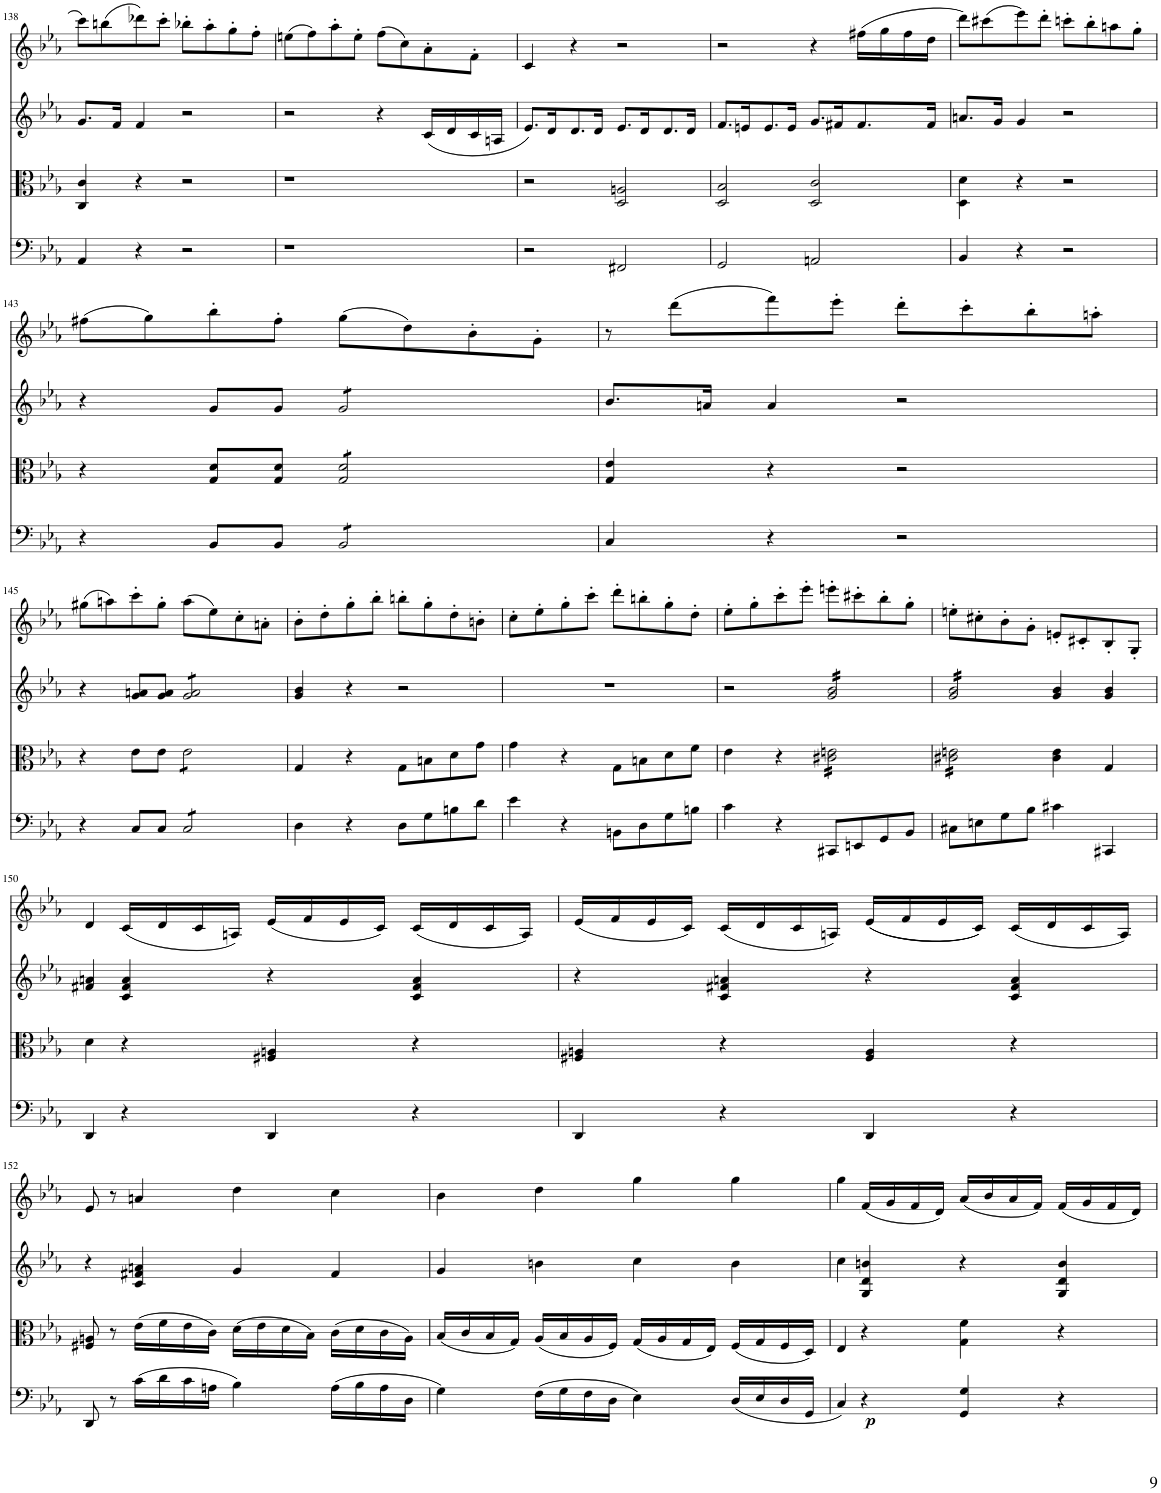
**kern	**dynam	**kern	**kern	**kern
*part4	*part4	*part3	*part2	*part1
*staff4	*staff4	*staff3	*staff2	*staff1
*I"Piano	*	*I"Piano	*I"Piano	*I"Piano
*I'Pno	*	*I'Pno	*I'Pno	*I'Pno
!!LO:PB:g=z
*clefF4	*	*clefC3	*clefG2	*clefG2
*k[b-e-a-]	*	*k[b-e-a-]	*k[b-e-a-]	*k[b-e-a-]
*M4/4	*	*M4/4	*M4/4	*M4/4
*met(c)	*	*met(c)	*met(c)	*met(c)
=138	=138	=138	=138	=138
4AA-/	.	4C/ 4c/	8.g/L	8ccc\L
.	.	.	.	(8bbn\
.	.	.	16f/Jk	.
4r	.	4r	4f/	8ddd-X\)
.	.	.	.	8ccc'\J
2r	.	2r	2r	8bb-X'\L
.	.	.	.	8aa-'\
.	.	.	.	8gg'\
.	.	.	.	8ff'\J
=139	=139	=139	=139	=139
1r	.	1r	2r	(8een\L
.	.	.	.	8ff\)
.	.	.	.	8aa-'\
.	.	.	.	8ee'\J
.	.	.	4r	(8ff\L
.	.	.	.	8cc\)
.	.	.	(16c/LL	8a-'\
.	.	.	16d/	.
.	.	.	16c/	8f'\J
.	.	.	16An/JJ	.
=140	=140	=140	=140	=140
2r	.	2r	8.e-/L)	4c/
.	.	.	16d/K	.
.	.	.	8.d/	4r
.	.	.	16d/Jk	.
2FF#X/	.	2D/ 2An/	8.e-/L	2r
.	.	.	16d/K	.
.	.	.	8.d/	.
.	.	.	16d/Jk	.
=141	=141	=141	=141	=141
2GG/	.	2D/ 2B-/	8.f/L	2r
.	.	.	16en/K	.
.	.	.	8.e/	.
.	.	.	16e/Jk	.
2AAn/	.	2D/ 2c/	8.g/L	4r
.	.	.	16f#X/K	.
.	.	.	8.f#/	(16ff#X\LL
.	.	.	.	16gg\
.	.	.	.	16ff#\
.	.	.	16f#/Jk	16dd\JJ
=142	=142	=142	=142	=142
4BB-/	.	4D\ 4d\	8.an/L	8ddd\L)
.	.	.	.	(8ccc#X\
.	.	.	16g/Jk	.
4r	.	4r	4g/	8eee-\)
.	.	.	.	8ddd'\J
2r	.	2r	2r	8cccn'\L
.	.	.	.	8bb-'\
.	.	.	.	8aan\
.	.	.	.	8gg'\J
!!LO:LB:g=z
=143	=143	=143	=143	=143
4r	.	4r	4r	(8ff#X\L
.	.	.	.	8gg\)
8BB-/L	.	8G/ 8d/L	8g/L	8bb-'\
8BB-/J	.	8G/ 8d/J	8g/J	8ff#'\J
*tremolo	*	*	*	*
*	*	*tremolo	*	*
*	*	*	*tremolo	*
8BB-/L	.	8G/ 8d/L	8g/L	(8gg\L
8BB-/	.	8G/ 8d/	8g/	8dd\)
8BB-/	.	8G/ 8d/	8g/	8b-'\
8BB-/J	.	8G/ 8d/J	8g/J	8g'\J
*	*	*	*Xtremolo	*
*	*	*Xtremolo	*	*
*Xtremolo	*	*	*	*
=144	=144	=144	=144	=144
4C/	.	4G/ 4e-/	8.b-/L	8r
.	.	.	.	(8ddd\L
.	.	.	16an/Jk	.
4r	.	4r	4a/	8fff\)
.	.	.	.	8eee-'\J
2r	.	2r	2r	8ddd'\L
.	.	.	.	8ccc'\
.	.	.	.	8bb-'\
.	.	.	.	8aan'\J
!!LO:LB:g=z
=145	=145	=145	=145	=145
4r	.	4r	4r	(8gg#X\L
.	.	.	.	8aan\)
8C/L	.	8e-\L	8g/ 8an/L	8ccc'\
8C/J	.	8e-\J	8g/ 8a/J	8gg#'\J
*tremolo	*	*	*	*
*	*	*tremolo	*	*
*	*	*	*tremolo	*
8C/L	.	8e-\L	8g/ 8a/L	(8aa\L
8C/	.	8e-\	8g/ 8a/	8ee-\)
8C/	.	8e-\	8g/ 8a/	8cc'\
8C/J	.	8e-\J	8g/ 8a/J	8an'\J
*	*	*	*Xtremolo	*
*	*	*Xtremolo	*	*
*Xtremolo	*	*	*	*
=146	=146	=146	=146	=146
4D\	.	4G/	4g/ 4b-/	8b-'\L
.	.	.	.	8dd'\
4r	.	4r	4r	8gg'\
.	.	.	.	8bb-'\J
8D\L	.	8G\L	2r	8bbn'\L
8G\	.	8Bn\	.	8gg'\
8Bn\	.	8d\	.	8dd'\
8d\J	.	8g\J	.	8bn'\J
=147	=147	=147	=147	=147
4e-\	.	4g\	1r	8cc'\L
.	.	.	.	8ee-'\
4r	.	4r	.	8gg'\
.	.	.	.	8ccc'\J
8BBn\L	.	8G\L	.	8ddd'\L
8D\	.	8Bn\	.	8bbn'\
8G\	.	8d\	.	8gg'\
8Bn\J	.	8f\J	.	8dd'\J
=148	=148	=148	=148	=148
4c\	.	4e-\	2r	8ee-'\L
.	.	.	.	8gg'\
4r	.	4r	.	8ccc'\
.	.	.	.	8eee-'\J
*	*	*tremolo	*	*
*	*	*	*tremolo	*
8CC#X/L	.	16c#X\ 16en\LL	16g/ 16b-/LL	8eeen'\L
.	.	16c#X\ 16en\	16g/ 16b-/	.
8EEn/	.	16c#X\ 16en\	16g/ 16b-/	8ccc#X'\
.	.	16c#X\ 16en\	16g/ 16b-/	.
8GG/	.	16c#X\ 16en\	16g/ 16b-/	8bb-'\
.	.	16c#X\ 16en\	16g/ 16b-/	.
8BB-/J	.	16c#X\ 16en\	16g/ 16b-/	8gg'\J
.	.	16c#X\ 16en\JJ	16g/ 16b-/JJ	.
=149	=149	=149	=149	=149
8C#X\L	.	16c#X\ 16en\LL	16g/ 16b-/LL	8een'\L
.	.	16c#X\ 16en\	16g/ 16b-/	.
8En\	.	16c#X\ 16en\	16g/ 16b-/	8cc#X'\
.	.	16c#X\ 16en\	16g/ 16b-/	.
8G\	.	16c#X\ 16en\	16g/ 16b-/	8b-'\
.	.	16c#X\ 16en\	16g/ 16b-/	.
8B-\J	.	16c#X\ 16en\	16g/ 16b-/	8g'\J
.	.	16c#X\ 16en\JJ	16g/ 16b-/JJ	.
*	*	*	*Xtremolo	*
*	*	*Xtremolo	*	*
4c#X\	.	4c#\ 4e\	4g/ 4b-/	8en'/L
.	.	.	.	8c#X'/
4CC#X/	.	4G/	4g/ 4b-/	8B-'/
.	.	.	.	8G'/J
!!LO:LB:g=z
=150	=150	=150	=150	=150
4DD/	.	4d\	4f#X/ 4an/	4d/
4r	.	4r	4c/ 4f#/ 4a/	(16c/LL
.	.	.	.	16d/
.	.	.	.	16c/
.	.	.	.	16An/JJ)
4DD/	.	4F#X/ 4An/	4r	(16e-/LL
.	.	.	.	16f/
.	.	.	.	16e-/
.	.	.	.	16c/JJ)
4r	.	4r	4c/ 4f#/ 4a/	(16c/LL
.	.	.	.	16d/
.	.	.	.	16c/
.	.	.	.	16A/JJ)
=151	=151	=151	=151	=151
4DD/	.	4F#X/ 4An/	4r	(16e-/LL
.	.	.	.	16f/
.	.	.	.	16e-/
.	.	.	.	16c/JJ)
4r	.	4r	4c/ 4f#X/ 4an/	(16c/LL
.	.	.	.	16d/
.	.	.	.	16c/
.	.	.	.	16An/JJ)
4DD/	.	4F#/ 4A/	4r	((16e-/LL
.	.	.	.	16f/
.	.	.	.	16e-/
.	.	.	.	16c/JJ))
4r	.	4r	4c/ 4f#/ 4a/	(16c/LL
.	.	.	.	16d/
.	.	.	.	16c/
.	.	.	.	16A/JJ)
!!LO:LB:g=z
=152	=152	=152	=152	=152
8DD/	.	8F#X/ 8An/	4r	8e-/
8r	.	8r	.	8r
(16c\LL	.	(16e-\LL	4c/ 4f#X/ 4an/	4an/
16d\	.	16f\	.	.
16c\	.	16e-\	.	.
16An\JJ	.	16c\JJ)	.	.
4B-\)	.	(16d\LL	4g/	4dd\
.	.	16e-\	.	.
.	.	16d\	.	.
.	.	16B-\JJ)	.	.
(16A\LL	.	(16c\LL	4f#/	4cc\
16B-\	.	16d\	.	.
16A\	.	16c\	.	.
16D\JJ	.	16A\JJ)	.	.
=153	=153	=153	=153	=153
4G\)	.	(16B-/LL	4g/	4b-\
.	.	16c/	.	.
.	.	16B-/	.	.
.	.	16G/JJ)	.	.
(16F\LL	.	(16A-/LL	4bn\	4dd\
16G\	.	16B-/	.	.
16F\	.	16A-/	.	.
16D\JJ	.	16F/JJ)	.	.
4E-\)	.	(16G/LL	4cc\	4gg\
.	.	16A-/	.	.
.	.	16G/	.	.
.	.	16E-/JJ)	.	.
(16D/LL	.	(16F/LL	4b\	4gg\
16E-/	.	16G/	.	.
16D/	.	16F/	.	.
16GG/JJ	.	16D/JJ)	.	.
=154	=154	=154	=154	=154
4C/)	.	4E-/	4cc\	4gg\
!	!LO:DY:b	!	!	!
4r	p	4r	4G/ 4d/ 4bn/	(16f/LL
.	.	.	.	16g/
.	.	.	.	16f/
.	.	.	.	16d/JJ)
4GG/ 4G/	.	4G\ 4f\	4r	(16a-/LL
.	.	.	.	16b-/
.	.	.	.	16a-/
.	.	.	.	16f/JJ)
4r	.	4r	4G/ 4d/ 4b/	(16f/LL
.	.	.	.	16g/
.	.	.	.	16f/
.	.	.	.	16d/JJ)
=	=	=	=	=
*-	*-	*-	*-	*-
